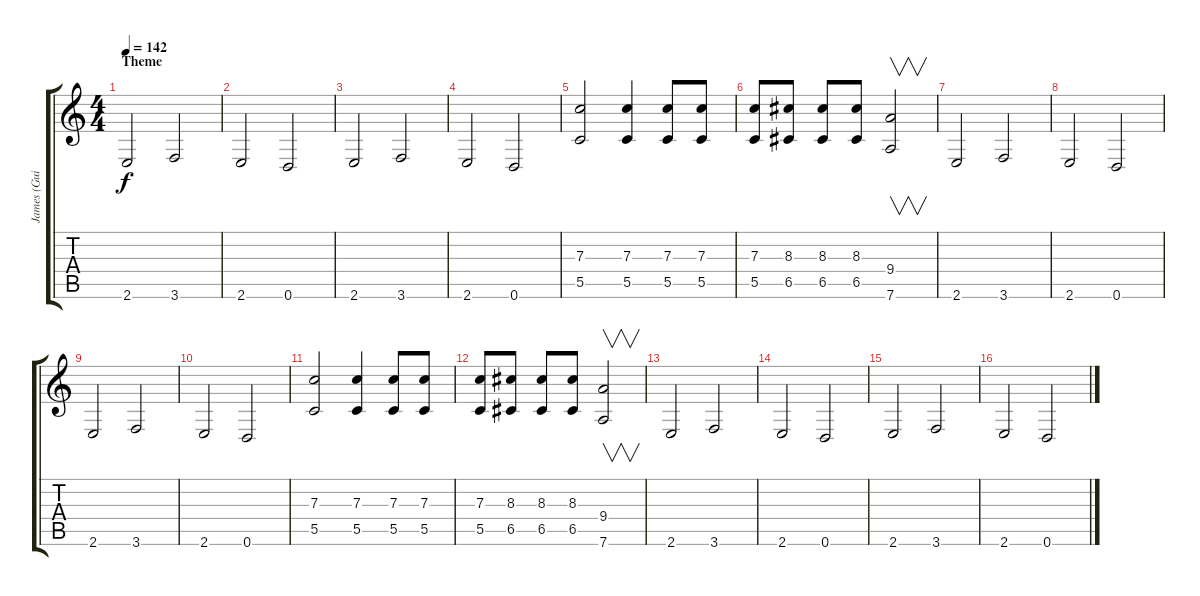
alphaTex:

\track ("James (Guitar)" "James (Gui") {instrument overdrivenguitar}
\staff {score tabs}
\tuning (D4 A3 F3 C3 G2 D2) {hide}
\ts (4 4)
\section ("" "Theme")
\tempo 142
\clef g2
\ks c
2.6.2{dy f volume 13 balance 16 instrument overdrivenguitar} 3.6.2 |
2.6.2 0.6.2 |
2.6.2 3.6.2 |
2.6.2 0.6.2 |
(7.3 5.5).2 (7.3 5.5).4 (7.3 5.5).8 (7.3 5.5).8 |
(7.3 5.5).8 (8.3 6.5).8 (8.3 6.5).8 (8.3 6.5).8 (9.4 7.6).2{v} |
2.6.2 3.6.2 |
2.6.2 0.6.2 |
2.6.2 3.6.2 |
2.6.2 0.6.2 |
(7.3 5.5).2 (7.3 5.5).4 (7.3 5.5).8 (7.3 5.5).8 |
(7.3 5.5).8 (8.3 6.5).8 (8.3 6.5).8 (8.3 6.5).8 (9.4 7.6).2{v} |
2.6.2 3.6.2 |
2.6.2 0.6.2 |
2.6.2 3.6.2 |
2.6.2 0.6.2
